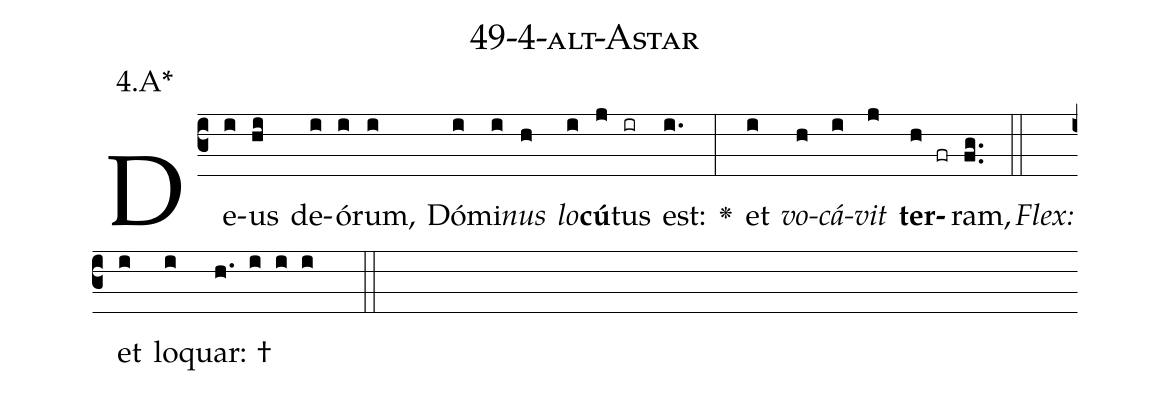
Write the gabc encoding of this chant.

name: 49-4-alt-Astar;
annotation: 4.A*;
%%
(c3)De(i)us(hi) de(i)ó(i)rum,(i) Dó(i)mi(i)<i>nus</i>(h) <i>lo</i>(i)<b>cú</b>(j)tus(ir) est:(i.) <v>\greheightstar</v>(:) et(i) <i>vo</i>(h)<i>cá</i>(i)<i>vit</i>(j) <b>ter</b>(h fr)ram,(fg..) (::)
<i>Flex:</i>()  et(i) lo(i)quar: †(h. i i i  ::)

%E(i) u(h) o(i) u(j) a(h) e.(fg..) (::)
